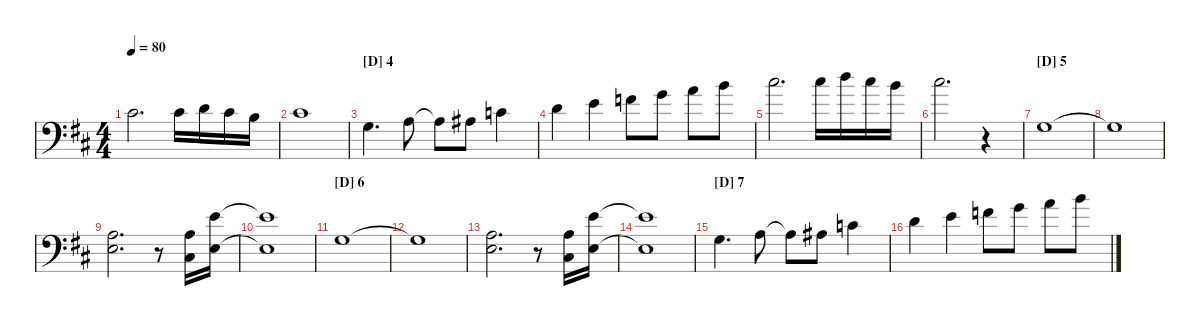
\hideDynamics
\bracketExtendMode nobrackets
\singleTrackTrackNamePolicy hidden
\multiTrackTrackNamePolicy hidden
\otherSystemsTrackNameOrientation horizontal
\track ("Strings 1" "S-Gt") {instrument stringensemble1}
\staff {score}
\tuning (E4 B3 G3 D3 A2 E2)
\ts (4 4)
\tempo 80
\clef f4
\ks d
2.2{acc #}.2{d dy f beam Down} 2.2{acc #}.16{beam Down} 3.2{acc forcenatural}.16{beam Down} 2.2{acc #}.16{beam Down} 0.2{acc forcenatural}.16{beam Down} |
2.2{acc #}.1{beam Down} |
\section ("D" "4")
0.3{acc forcenatural}.4{d beam Down} 2.3{acc forcenatural}.8{beam Down} 2.3{t acc forcenatural}.8{beam Down} 3.3{acc #}.8{beam Down} 1.2{acc forcenatural}.4{beam Down} |
3.2{acc forcenatural}.4{beam Down} 0.1{acc forcenatural}.4{beam Down} 1.1{acc forcenatural}.8{beam Down} 3.1{acc forcenatural}.8{beam Down} 5.1{acc forcenatural}.8{beam Down} 7.1{acc forcenatural}.8{beam Down} |
9.1{acc #}.2{d beam Down} 9.1{acc #}.16{beam Down} 10.1{acc forcenatural}.16{beam Down} 9.1{acc #}.16{beam Down} 7.1{acc forcenatural}.16{beam Down} |
9.1{acc #}.2{d beam Down} r.4{beam Down} |
\section ("D" "5")
0.3{acc forcenatural}.1{beam Down} |
0.3{t acc forcenatural}.1{beam Down} |
(2.3{acc forcenatural} 2.4{acc forcenatural}).2{d beam Down} r.8{beam Down} (2.3{acc forcenatural} 4.5{acc #}).16{beam Down} (0.1{acc forcenatural} 2.4{acc forcenatural}).16{beam Down} |
(0.1{t acc forcenatural} 2.4{t acc forcenatural}).1{beam Down} |
\section ("D" "6")
0.3{acc forcenatural}.1{beam Down} |
0.3{t acc forcenatural}.1{beam Down} |
(2.3{acc forcenatural} 2.4{acc forcenatural}).2{d beam Down} r.8{beam Down} (2.3{acc forcenatural} 4.5{acc #}).16{beam Down} (0.1{acc forcenatural} 2.4{acc forcenatural}).16{beam Down} |
(0.1{t acc forcenatural} 2.4{t acc forcenatural}).1{beam Down} |
\section ("D" "7")
0.3{acc forcenatural}.4{d beam Down} 2.3{acc forcenatural}.8{beam Down} 2.3{t acc forcenatural}.8{beam Down} 3.3{acc #}.8{beam Down} 1.2{acc forcenatural}.4{beam Down} |
3.2{acc forcenatural}.4{beam Down} 0.1{acc forcenatural}.4{beam Down} 1.1{acc forcenatural}.8{beam Down} 3.1{acc forcenatural}.8{beam Down} 5.1{acc forcenatural}.8{beam Down} 7.1{acc forcenatural}.8{beam Down}
